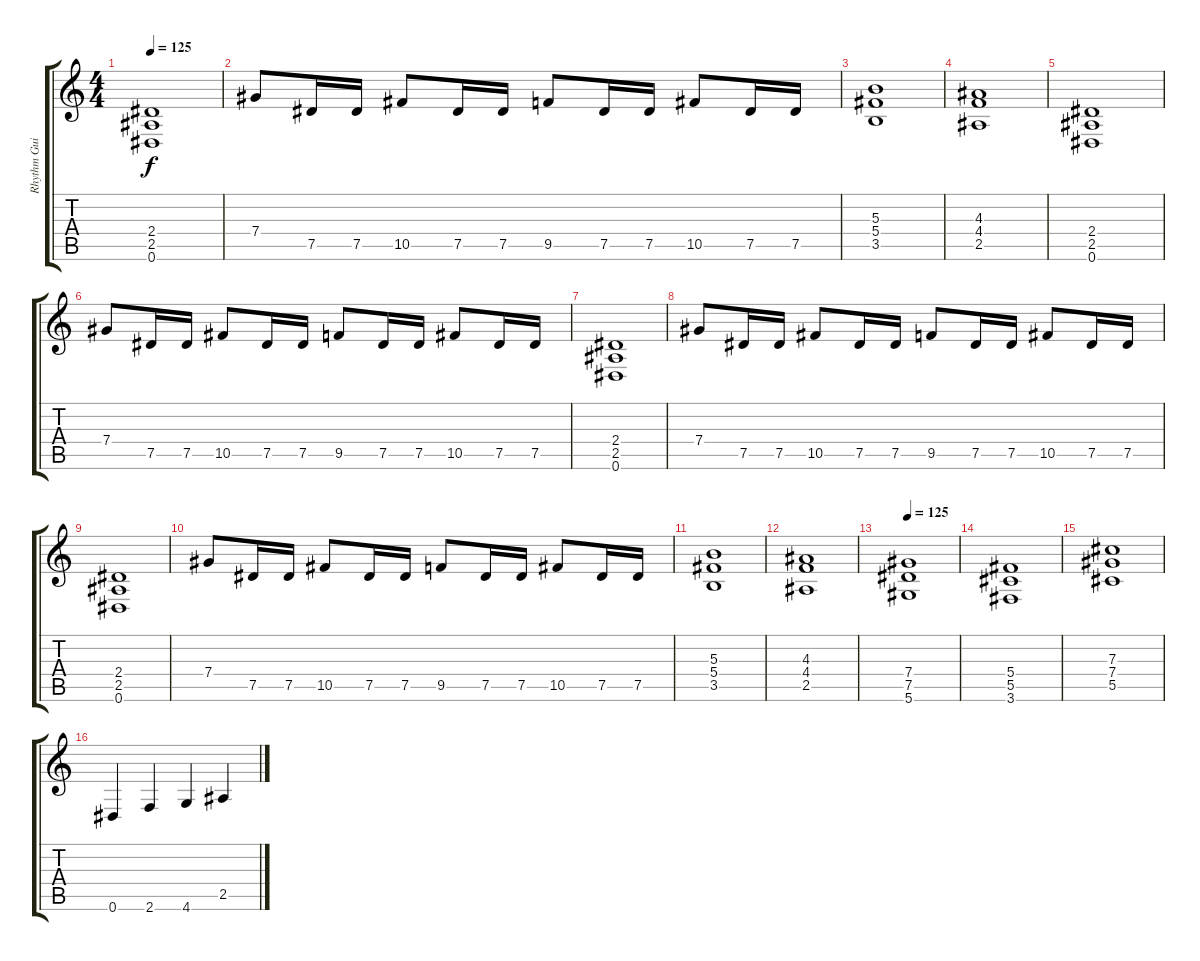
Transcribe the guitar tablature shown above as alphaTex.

\track ("Rhythm Guitar" "Rhythm Gui") {instrument distortionguitar}
\staff {score tabs}
\tuning (Eb4 Bb3 Gb3 Db3 Ab2 Eb2) {hide}
\ts (4 4)
\tempo 125
\clef g2
\ks c
(2.4 2.5 0.6).1{dy f} |
7.4.8 7.5.16 7.5.16 10.5.8 7.5.16 7.5.16 9.5.8 7.5.16 7.5.16 10.5.8 7.5.16 7.5.16 |
(5.3 5.4 3.5).1 |
(4.3 4.4 2.5).1 |
(2.4 2.5 0.6).1 |
7.4.8 7.5.16 7.5.16 10.5.8 7.5.16 7.5.16 9.5.8 7.5.16 7.5.16 10.5.8 7.5.16 7.5.16 |
(2.4 2.5 0.6).1 |
7.4.8 7.5.16 7.5.16 10.5.8 7.5.16 7.5.16 9.5.8 7.5.16 7.5.16 10.5.8 7.5.16 7.5.16 |
(2.4 2.5 0.6).1 |
7.4.8 7.5.16 7.5.16 10.5.8 7.5.16 7.5.16 9.5.8 7.5.16 7.5.16 10.5.8 7.5.16 7.5.16 |
(5.3 5.4 3.5).1 |
(4.3 4.4 2.5).1 |
\tempo 125
(7.4 7.5 5.6).1 |
(5.4 5.5 3.6).1 |
(7.3 7.4 5.5).1 |
0.6.4 2.6.4 4.6.4 2.5.4
